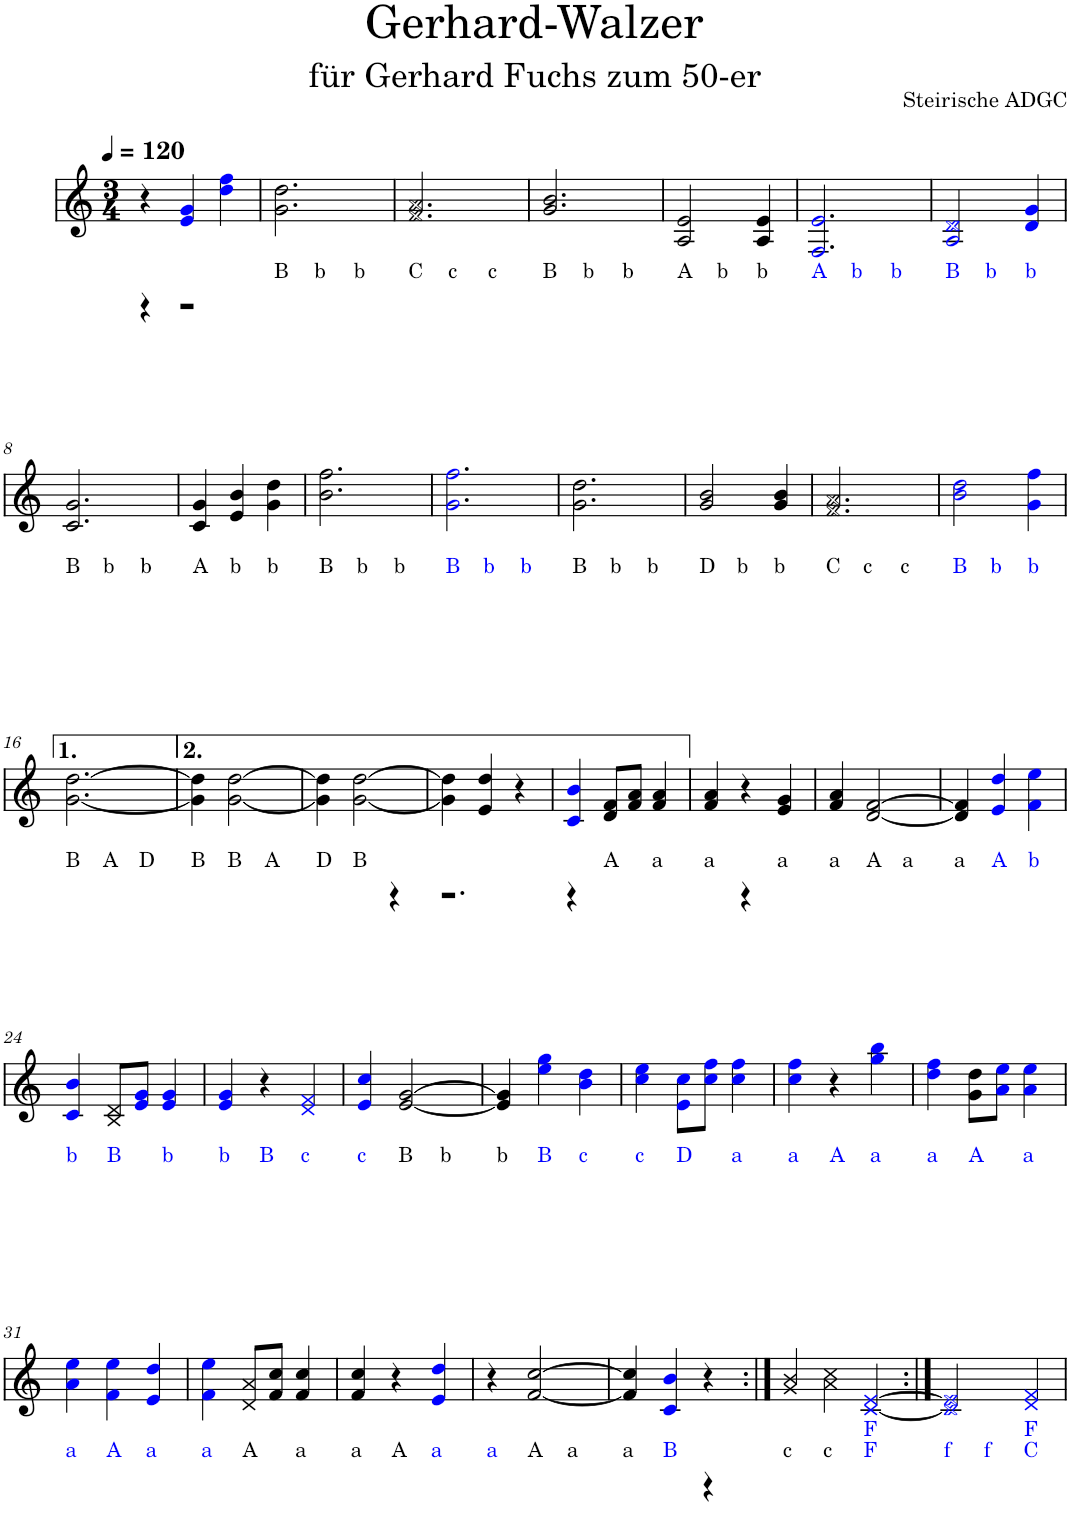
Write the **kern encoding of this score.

**kern	**kern	**kern
*part3	*part2	*part1
*staff3	*staff2	*staff1
*I"Akkordeon	*I"Akkordeon	*I"Akkordeon
*stria5	*stria5	*
*clefG2	*clefF4	*clefG2
*k[]	*k[]	*k[]
*M3/4	*M3/4	*M3/4
*MM120	*MM120	*MM120
=1	=1	=1
4r	4r	4r
2r	2r	4ei/ 4gi/
.	.	4ddi\ 4ffi\
=2	=2	=2
!LO:TX:a:t=B	!	!
4ryy	4DD	2.g\ 2.dd\
!LO:TX:a:t=b	!	!
4ryy	4D	.
!LO:TX:a:t=b	!	!
4ryy	4D	.
=3	=3	=3
!LO:TX:a:t=C	!	!
4ryy	4GG	2.f/ 2.a/
!LO:TX:a:t=c	!	!
4ryy	4G	.
!LO:TX:a:t=c	!	!
4ryy	4G	.
=4	=4	=4
!LO:TX:a:t=B	!	!
4ryy	4DD	2.g/ 2.b/
!LO:TX:a:t=b	!	!
4ryy	4D	.
!LO:TX:a:t=b	!	!
4ryy	4D	.
=5	=5	=5
!LO:TX:a:t=A	!	!
4ryy	4AA	2A/ 2e/
!LO:TX:a:t=b	!	!
4ryy	4D	.
!LO:TX:a:t=b	!	!
4ryy	4D	4A/ 4e/
=6	=6	=6
!LO:TX:a:color=#0000FF:t=A	!	!
4ryy	4EE	2.Fi/ 2.ei/
!LO:TX:a:color=#0000FF:t=b	!	!
4ryy	4A	.
!LO:TX:a:color=#0000FF:t=b	!	!
4ryy	4A	.
=7	=7	=7
!LO:TX:a:color=#0000FF:t=B	!	!
4ryy	4AA	2Ai/ 2di/
!LO:TX:a:color=#0000FF:t=b	!	!
4ryy	4A	.
!LO:TX:a:color=#0000FF:t=b	!	!
4ryy	4A	4di/ 4gi/
!!LO:LB:g=z
=8	=8	=8
!LO:TX:a:t=B	!	!
4ryy	4DD	2.c/ 2.g/
!LO:TX:a:t=b	!	!
4ryy	4D	.
!LO:TX:a:t=b	!	!
4ryy	4D	.
=9	=9	=9
!LO:TX:a:t=A	!	!
4ryy	4AA	4c/ 4g/
!LO:TX:a:t=b	!	!
4ryy	4D	4e/ 4b/
!LO:TX:a:t=b	!	!
4ryy	4D	4g\ 4dd\
=10	=10	=10
!LO:TX:a:t=B	!	!
4ryy	4DD	2.b\ 2.ff\
!LO:TX:a:t=b	!	!
4ryy	4D	.
!LO:TX:a:t=b	!	!
4ryy	4D	.
=11	=11	=11
!LO:TX:a:color=#0000FF:t=B	!	!
4ryy	4AA	2.gi\ 2.ffi\
!LO:TX:a:color=#0000FF:t=b	!	!
4ryy	4A	.
!LO:TX:a:color=#0000FF:t=b	!	!
4ryy	4A	.
=12	=12	=12
!LO:TX:a:t=B	!	!
4ryy	4DD	2.g\ 2.dd\
!LO:TX:a:t=b	!	!
4ryy	4D	.
!LO:TX:a:t=b	!	!
4ryy	4D	.
=13	=13	=13
!LO:TX:a:t=D	!	!
4ryy	4FF#	2g/ 2b/
!LO:TX:a:t=b	!	!
4ryy	4D	.
!LO:TX:a:t=b	!	!
4ryy	4D	4g/ 4b/
=14	=14	=14
!LO:TX:a:t=C	!	!
4ryy	4GG	2.f/ 2.a/
!LO:TX:a:t=c	!	!
4ryy	4G	.
!LO:TX:a:t=c	!	!
4ryy	4G	.
=15	=15	=15
!LO:TX:a:color=#0000FF:t=B	!	!
4ryy	4AA	2bi\ 2ddi\
!LO:TX:a:color=#0000FF:t=b	!	!
4ryy	4A	.
!LO:TX:a:color=#0000FF:t=b	!	!
4ryy	4A	4gi\ 4ffi\
!!LO:LB:g=z
=16	=16	=16
!LO:TX:a:t=B	!	!
4ryy	4DD	[2.g\ [2.dd\
!LO:TX:a:t=A	!	!
4ryy	4AA	.
!LO:TX:a:t=D	!	!
4ryy	4FF#	.
=17	=17	=17
!LO:TX:a:t=B	!	!
4ryy	4DD	4g\] 4dd\]
!LO:TX:a:t=B	!	!
4ryy	4DD	[2g\ [2dd\
!LO:TX:a:t=A	!	!
4ryy	4AA	.
=18	=18	=18
!LO:TX:a:t=D	!	!
4ryy	4FF#	4g\] 4dd\]
!LO:TX:a:t=B	!	!
4ryy	4DD	[2g\ [2dd\
4r	4r	.
=19	=19	=19
!	!LO:N:vis=2	!
2.r	2.r	4g\] 4dd\]
.	.	4e/ 4dd/
.	.	4r
=20	=20	=20
4r	4r	4ci/ 4bi/
!LO:TX:a:t=A	!	!
4ryy	4AA	8d/ 8f/L
.	.	8f/ 8a/J
!LO:TX:a:t=a	!	!
4ryy	4A	4f/ 4a/
=21	=21	=21
!LO:TX:a:t=a	!	!
4ryy	4A	4f/ 4a/
4r	4r	4r
!LO:TX:a:t=a	!	!
4ryy	4A	4e/ 4g/
=22	=22	=22
!LO:TX:a:t=a	!	!
4ryy	4A	4f/ 4a/
!LO:TX:a:t=A	!	!
4ryy	4AA	[2d/ [2f/
!LO:TX:a:t=a	!	!
4ryy	4A	.
=23	=23	=23
!LO:TX:a:t=a	!	!
4ryy	4A	4d/] 4f/]
!LO:TX:a:color=#0000FF:t=A	!	!
4ryy	4EE	4ei/ 4ddi/
!LO:TX:a:color=#0000FF:t=b	!	!
4ryy	4A	4fi\ 4eei\
!!LO:LB:g=z
=24	=24	=24
!LO:TX:a:color=#0000FF:t=b	!	!
4ryy	4A	4ci/ 4bi/
!LO:TX:a:color=#0000FF:t=B	!	!
4ryy	4AA	8B/ 8d/L
.	.	8ei/ 8gi/J
!LO:TX:a:color=#0000FF:t=b	!	!
4ryy	4A	4ei/ 4gi/
=25	=25	=25
!LO:TX:a:color=#0000FF:t=b	!	!
4ryy	4A	4ei/ 4gi/
!LO:TX:a:color=#0000FF:t=B	!	!
4ryy	4AA	4r
!LO:TX:a:color=#0000FF:t=c	!	!
4ryy	4D	4di/ 4fi/
=26	=26	=26
!LO:TX:a:color=#0000FF:t=c	!	!
4ryy	4D	4ei/ 4cci/
!LO:TX:a:t=B	!	!
4ryy	4DD	[2e/ [2g/
!LO:TX:a:t=b	!	!
4ryy	4D	.
=27	=27	=27
!LO:TX:a:t=b	!	!
4ryy	4D	4e/] 4g/]
!LO:TX:a:color=#0000FF:t=B	!	!
4ryy	4AA	4eei\ 4ggi\
!LO:TX:a:color=#0000FF:t=c	!	!
4ryy	4D	4bi\ 4ddi\
=28	=28	=28
!LO:TX:a:color=#0000FF:t=c	!	!
4ryy	4D	4cci\ 4eei\
!LO:TX:a:color=#0000FF:t=D	!	!
4ryy	4GG	8ei\ 8cci\L
.	.	8cci\ 8ffi\J
!LO:TX:a:color=#0000FF:t=a	!	!
4ryy	4E	4cci\ 4ffi\
=29	=29	=29
!LO:TX:a:color=#0000FF:t=a	!	!
4ryy	4E	4cci\ 4ffi\
!LO:TX:a:color=#0000FF:t=A	!	!
4ryy	4EE	4r
!LO:TX:a:color=#0000FF:t=a	!	!
4ryy	4E	4ggi\ 4bbi\
=30	=30	=30
!LO:TX:a:color=#0000FF:t=a	!	!
4ryy	4E	4ddi\ 4ffi\
!LO:TX:a:color=#0000FF:t=A	!	!
4ryy	4EE	8g\ 8dd\L
.	.	8ai\ 8eei\J
!LO:TX:a:color=#0000FF:t=a	!	!
4ryy	4E	4ai\ 4eei\
!!LO:LB:g=z
=31	=31	=31
!LO:TX:a:color=#0000FF:t=a	!	!
4ryy	4E	4ai\ 4eei\
!LO:TX:a:color=#0000FF:t=A	!	!
4ryy	4EE	4fi\ 4eei\
!LO:TX:a:color=#0000FF:t=a	!	!
4ryy	4E	4ei/ 4ddi/
=32	=32	=32
!LO:TX:a:color=#0000FF:t=a	!	!
4ryy	4E	4fi\ 4eei\
!LO:TX:a:t=A	!	!
4ryy	4AA	8d/ 8a/L
.	.	8f/ 8cc/J
!LO:TX:a:t=a	!	!
4ryy	4A	4f/ 4cc/
=33	=33	=33
!LO:TX:a:t=a	!	!
4ryy	4A	4f/ 4cc/
!LO:TX:a:t=A	!	!
4ryy	4AA	4r
!LO:TX:a:color=#0000FF:t=a	!	!
4ryy	4E	4ei/ 4ddi/
=34	=34	=34
!LO:TX:a:color=#0000FF:t=a	!	!
4ryy	4E	4r
!LO:TX:a:t=A	!	!
4ryy	4AA	[2f/ [2cc/
!LO:TX:a:t=a	!	!
4ryy	4A	.
=35	=35	=35
!LO:TX:a:t=a	!	!
4ryy	4A	4f/] 4cc/]
!LO:TX:a:color=#0000FF:t=B	!	!
4ryy	4AA	4ci/ 4bi/
4r	4r	4r
=36:|!	=36:|!	=36:|!
!LO:TX:a:t=c	!	!
4ryy	4G	4g/ 4b/
!LO:TX:a:t=c	!	!
4ryy	4G	4a\ 4cc\
!LO:TX:a:color=#0000FF:t=F	!	!
!LO:TX:a:color=#0000FF:t=F	!	!
4ryy	4GG 4GG	[4ci/ [4ei/
=37:|!	=37:|!	=37:|!
!LO:TX:a:color=#0000FF:t=f	!	!
4ryy	4G	2ci/] 2ei/]
!LO:TX:a:color=#0000FF:t=f	!	!
4ryy	4G	.
!LO:TX:a:color=#0000FF:t=C	!	!
!LO:TX:a:color=#0000FF:t=F	!	!
4ryy	4DD 4GG	4di/ 4fi/
=	=	=
*-	*-	*-
